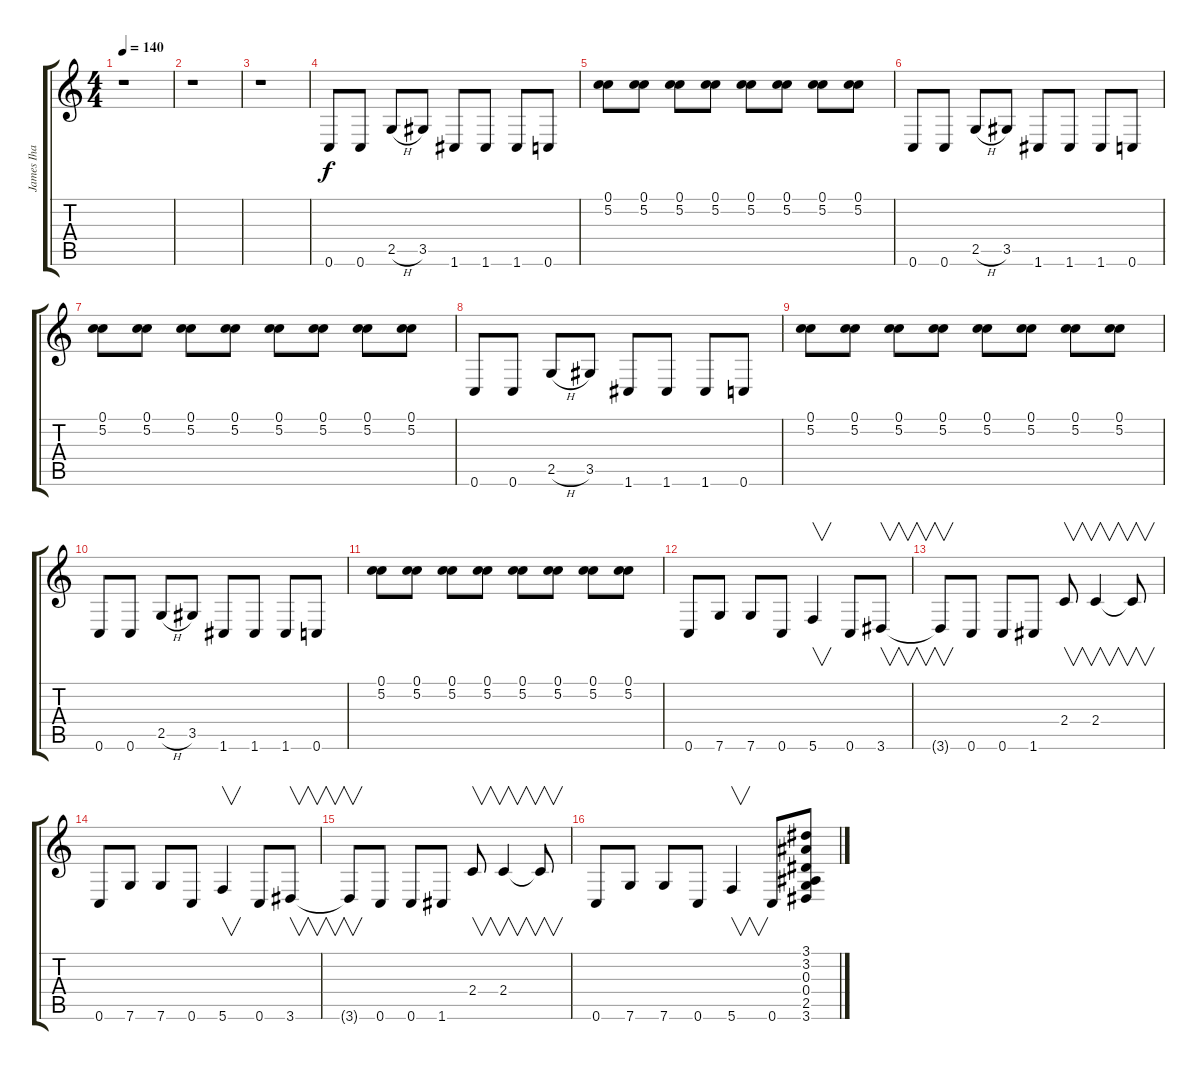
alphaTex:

\track ("James Iha" "James Iha") {instrument overdrivenguitar}
\staff {score tabs}
\tuning (C4 G3 Eb3 Bb2 F2 C2) {hide}
\ts (4 4)
\tempo 140
\clef g2
\ks c
r.1{dy f} |
r.1 |
r.1 |
0.6.8 0.6.8 2.5{h}.8 3.5.8 1.6.8 1.6.8 1.6.8 0.6.8 |
(0.1 5.2).8 (0.1 5.2).8 (0.1 5.2).8 (0.1 5.2).8 (0.1 5.2).8 (0.1 5.2).8 (0.1 5.2).8 (0.1 5.2).8 |
0.6.8 0.6.8 2.5{h}.8 3.5.8 1.6.8 1.6.8 1.6.8 0.6.8 |
(0.1 5.2).8 (0.1 5.2).8 (0.1 5.2).8 (0.1 5.2).8 (0.1 5.2).8 (0.1 5.2).8 (0.1 5.2).8 (0.1 5.2).8 |
0.6.8 0.6.8 2.5{h}.8 3.5.8 1.6.8 1.6.8 1.6.8 0.6.8 |
(0.1 5.2).8 (0.1 5.2).8 (0.1 5.2).8 (0.1 5.2).8 (0.1 5.2).8 (0.1 5.2).8 (0.1 5.2).8 (0.1 5.2).8 |
0.6.8 0.6.8 2.5{h}.8 3.5.8 1.6.8 1.6.8 1.6.8 0.6.8 |
(0.1 5.2).8 (0.1 5.2).8 (0.1 5.2).8 (0.1 5.2).8 (0.1 5.2).8 (0.1 5.2).8 (0.1 5.2).8 (0.1 5.2).8 |
0.6.8 7.6.8 7.6.8 0.6.8 5.6.4{v} 0.6.8 3.6.8{v} |
3.6{t}.8{v} 0.6.8 0.6.8 1.6.8 2.4.8{v} 2.4.4{v} 2.4{t}.8{v} |
0.6.8 7.6.8 7.6.8 0.6.8 5.6.4{v} 0.6.8 3.6.8{v} |
3.6{t}.8{v} 0.6.8 0.6.8 1.6.8 2.4.8{v} 2.4.4{v} 2.4{t}.8{v} |
0.6.8 7.6.8 7.6.8 0.6.8 5.6.4{v} 0.6.8 (3.1 3.2 0.3 0.4 2.5 3.6).8
